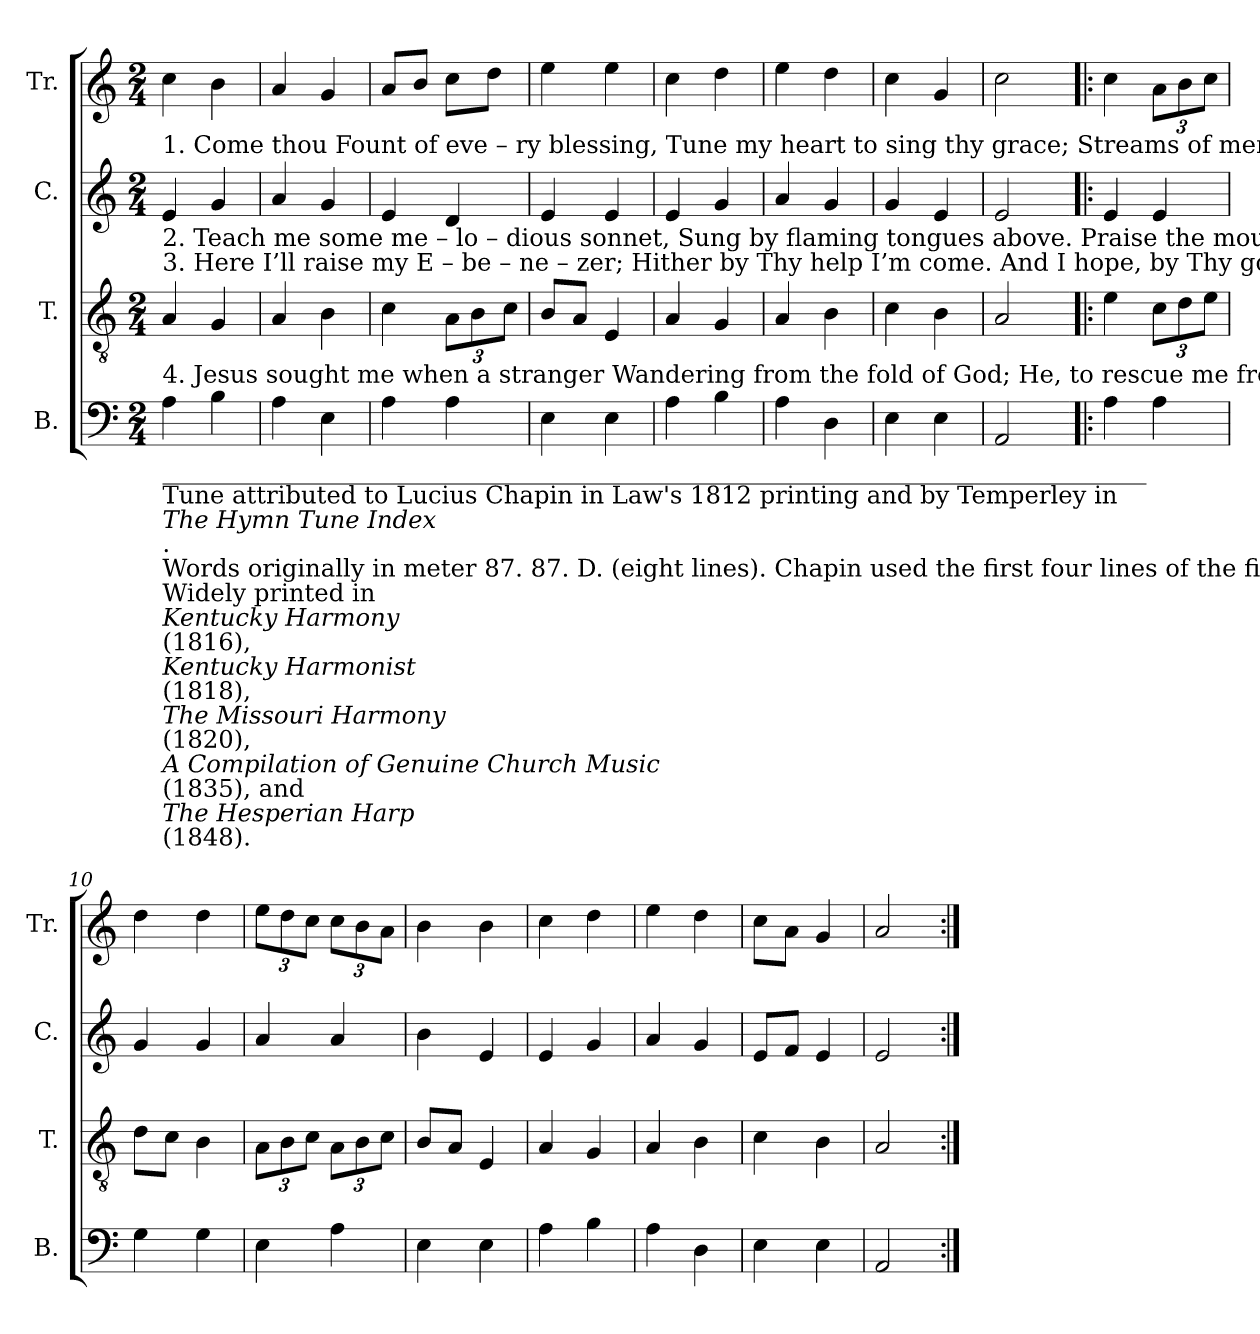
**kern	**kern	**kern	**kern
*part4	*part3	*part2	*part1
*staff4	*staff3	*staff2	*staff1
*I"B.	*I"T.	*I"C.	*I"Tr.
*I'B.	*I'T.	*I'C.	*I'Tr.
*clefF4	*clefGv2	*clefG2	*clefG2
*k[]	*k[]	*k[]	*k[]
*M2/4	*M2/4	*M2/4	*M2/4
*MM90	*MM90	*MM90	*MM90
=1	=1	=1	=1
!	!	!	!LO:TX:b:t=1. Come thou Fount of eve – ry  blessing,  Tune my heart to sing  thy  grace;     Streams   of     mer –  cy,   ne    –     ver             ceasing,   Call for songs of loudest praise.
!	!	!LO:TX:b:t=2. Teach me some me – lo – dious      sonnet,  Sung by flaming tongues above.   Praise   the   mount,  I’m  fixed      up     –      on        it,  Mount of Thy redeeming love!	!
!	!	!LO:TX:b:t=3. Here  I’ll  raise  my  E  –  be     –    ne  –  zer;  Hither by Thy help I’m come.    And      I       hope,     by    Thy      good          measure,   Safely     to   ar – rive  at   home.	!
!	!LO:TX:b:t=4.   Jesus  sought  me  when   a         stranger  Wandering from the fold of God;   He,   to           rescue       me           from           danger,      Interposed his  precious blood.	!	!
!LO:TX:b:t=_________________________________________________________________________________	!	!	!
!LO:TX:b:t=Tune attributed to Lucius Chapin in Law's 1812 printing and by Temperley in	!	!	!
!LO:TX:b:i:t=The Hymn Tune Index	!	!	!
!LO:TX:b:t=.	!	!	!
!LO:TX:b:t=Words originally in meter 87. 87. D. (eight lines). Chapin used the first four lines of the first stanza.	!	!	!
!LO:TX:b:t=Widely printed in	!	!	!
!LO:TX:b:i:t=Kentucky Harmony	!	!	!
!LO:TX:b:t=(1816),	!	!	!
!LO:TX:b:i:t=Kentucky Harmonist	!	!	!
!LO:TX:b:t=(1818),	!	!	!
!LO:TX:b:i:t=The Missouri Harmony	!	!	!
!LO:TX:b:t=(1820),	!	!	!
!LO:TX:b:i:t=A Compilation of Genuine Church  Music	!	!	!
!LO:TX:b:t=(1835), and	!	!	!
!LO:TX:b:i:t=The Hesperian Harp	!	!	!
!LO:TX:b:t=(1848).	!	!	!
4A!\	4A!/	4e!/	4cc!\
4B!\	4G!/	4g!/	4b!\
=2	=2	=2	=2
4A!\	4A!/	4a!/	4a!/
4E!\	4B!\	4g!/	4g!/
=3	=3	=3	=3
4A!\	4c!\	4e!/	8a!/L
.	.	.	8b!/J
*	*Xbrackettup	*	*
4A!\	12A!\L	4d!/	8cc!\L
.	12B!\	.	.
.	.	.	8dd!\J
.	12c!\J	.	.
=4	=4	=4	=4
4E!\	8B!/L	4e!/	4ee!\
.	8A!/J	.	.
4E!\	4E!/	4e!/	4ee!\
=5	=5	=5	=5
4A!\	4A!/	4e!/	4cc!\
4B!\	4G!/	4g!/	4dd!\
=6	=6	=6	=6
4A!\	4A!/	4a!/	4ee!\
4D!\	4B!\	4g!/	4dd!\
=7	=7	=7	=7
4E!\	4c!\	4g!/	4cc!\
4E!\	4B!\	4e!/	4g!/
=8	=8	=8	=8
2AA!/	2A!/	2e!/	2cc!\
=9!|:	=9!|:	=9!|:	=9!|:
4A!\	4e!\	4e!/	4cc!\
*	*	*	*Xbrackettup
4A!\	12c!\L	4e!/	12a!\L
.	12d!\	.	12b!\
.	12e!\J	.	12cc!\J
=10	=10	=10	=10
4G!\	8d!\L	4g!/	4dd!\
.	8c!\J	.	.
4G!\	4B!\	4g!/	4dd!\
=11	=11	=11	=11
4E!\	12A!\L	4a!/	12ee!\L
.	12B!\	.	12dd!\
.	12c!\J	.	12cc!\J
4A!\	12A!\L	4a!/	12cc!\L
.	12B!\	.	12b!\
.	12c!\J	.	12a!\J
=12	=12	=12	=12
4E!\	8B!/L	4b!\	4b!\
.	8A!/J	.	.
4E!\	4E!/	4e!/	4b!\
=13	=13	=13	=13
4A!\	4A!/	4e!/	4cc!\
4B!\	4G!/	4g!/	4dd!\
=14	=14	=14	=14
4A!\	4A!/	4a!/	4ee!\
4D!\	4B!\	4g!/	4dd!\
=15	=15	=15	=15
4E!\	4c!\	8e!/L	8cc!\L
.	.	8f!/J	8a!\J
4E!\	4B!\	4e!/	4g!/
=16	=16	=16	=16
2AA!/	2A!/	2e!/	2a!/
=:|!	=:|!	=:|!	=:|!
*-	*-	*-	*-
